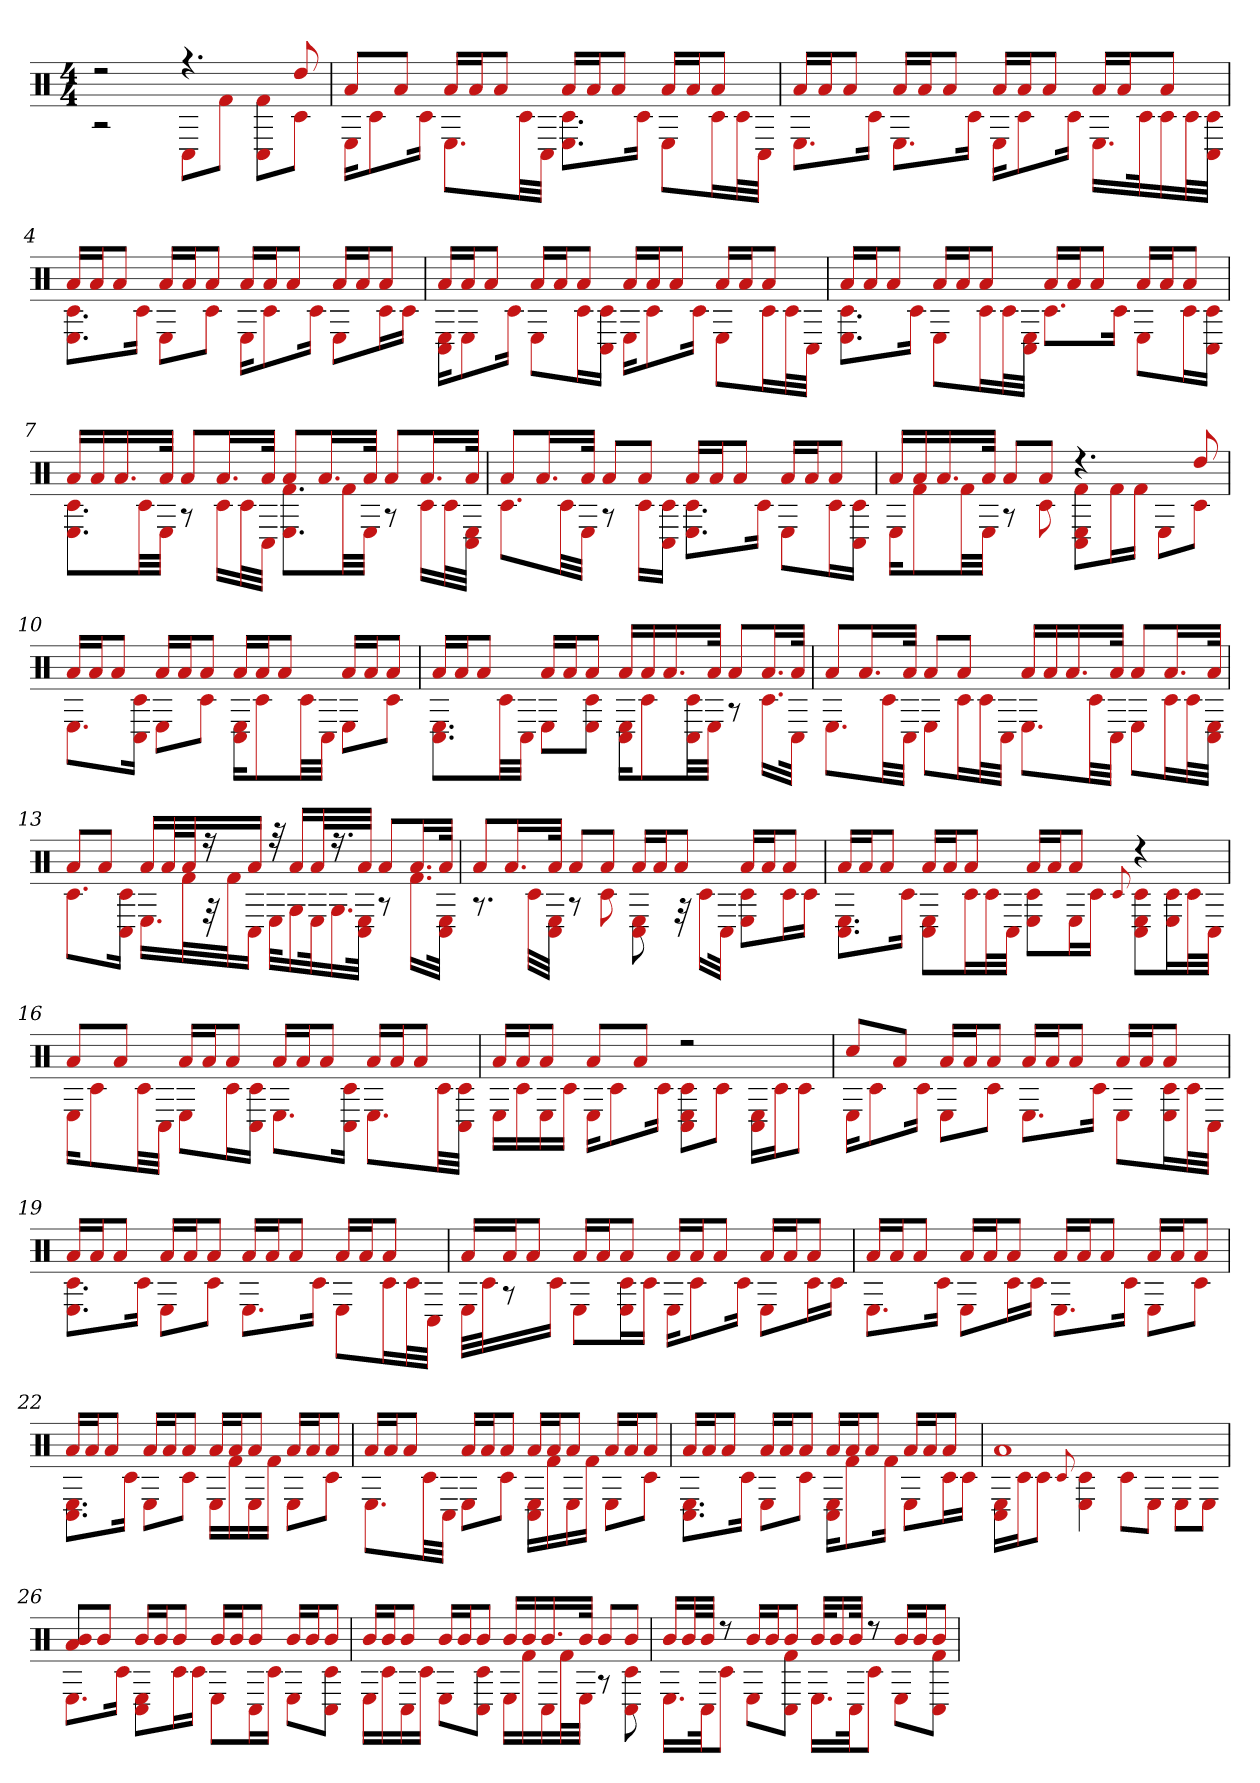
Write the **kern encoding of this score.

**kern
*part1
*staff1
*clefX
*k[]
*M4/4
=1
*^
2r	2r
4.r	8C#L
.	8f#J
.	8C# 8f#L
8dd	8c#J
=2	=2
8aL	16EKL
.	8c#
8aJ	.
.	16c#Jk
16aLL	8.EL
16aJ	.
8aJ	.
.	32c#LL
.	32C#JJJ
16aLL	8.E 8.c#L
16aJ	.
8aJ	.
.	16c#Jk
16aLL	8EL
16aJ	.
8aJ	16c#L
.	32c#L
.	32C#JJJ
=3	=3
16aLL	8.EL
16aJ	.
8aJ	.
.	16c#Jk
16aLL	8.EL
16aJ	.
8aJ	.
.	16c#Jk
16aLL	16EKL
16aJ	8c#
8aJ	.
.	16c#Jk
16aLL	16.ELL
16aJ	.
.	32c#k
8aJ	16c#
.	32c#L
.	32c# 32C#JJJ
=4	=4
16aLL	8.E 8.c#L
16aJ	.
8aJ	.
.	16c#Jk
16aLL	8EL
16aJ	.
8aJ	8c#J
16aLL	16EKL
16aJ	8c#
8aJ	.
.	16c#Jk
16aLL	8EL
16aJ	.
8aJ	16c#L
.	16c#JJ
=5	=5
16aLL	16C# 16EKL
16aJ	8E
8aJ	.
.	16c#Jk
16aLL	8EL
16aJ	.
8aJ	16c#L
.	16c# 16C#JJ
16aLL	16EKL
16aJ	8c#
8aJ	.
.	16c#Jk
16aLL	8EL
16aJ	.
8aJ	16c#L
.	32c#L
.	32C#JJJ
=6	=6
16aLL	8.E 8.c#L
16aJ	.
8aJ	.
.	16c#Jk
16aLL	8EL
16aJ	.
8aJ	16c#L
.	32c#L
.	32C# 32EJJJ
16aLL	8.c#L
16aJ	.
8aJ	.
.	16c#Jk
16aLL	8EL
16aJ	.
8aJ	16c#L
.	16c# 16C#JJ
=7	=7
16aLL	8.E 8.c#L
16a	.
16.a	.
.	32c#LL
32aJJk	32EJJJ
8aL	8r
16.aL	16c#LL
.	32c#L
32aJJk	32C#JJJ
8aL	8.E 8.f#L
16.aL	.
.	32f#LL
32aJJk	32EJJJ
8aL	8r
16.aL	16c#LL
.	32c#L
32aJJk	32C# 32EJJJ
=8	=8
8aL	8.c#L
16.aL	.
.	32c#LL
32aJJk	32EJJJ
8aL	8r
8aJ	16c#LL
.	16c# 16C#JJ
16aLL	8.E 8.c#L
16aJ	.
8aJ	.
.	16c#Jk
16aLL	8EL
16aJ	.
8aJ	16c#L
.	16c# 16C#JJ
=9	=9
16aLL	16EKL
16a	8f#
16.a	.
.	32f#LL
32aJJk	32EJJJ
8aL	8r
8aJ	8c#
4.r	8C# 8E 8f#L
.	16f#L
.	16f#JJ
.	8EL
8dd	8c#J
=10	=10
16aLL	8.EL
16aJ	.
8aJ	.
.	16c# 16C#Jk
16aLL	8EL
16aJ	.
8aJ	8c#J
16aLL	16C# 16EKL
16aJ	8c#
8aJ	.
.	32c#LL
.	32C#JJJ
16aLL	8EL
16aJ	.
8aJ	8c#J
=11	=11
16aLL	8.C# 8.EL
16aJ	.
8aJ	.
.	32c#LL
.	32C#JJJ
16aLL	8EL
16aJ	.
8aJ	8E 8c#J
16aLL	16C# 16EKL
16a	8c#
16.a	.
.	32c# 32C#LL
32aJJk	32EJJJ
8aL	8r
16.aL	16.c#LL
32aJJk	32C#JJk
=12	=12
8aL	8.EL
16.aL	.
.	32c#LL
32aJJk	32C#JJJ
8aL	8EL
8aJ	16c#L
.	32c#L
.	32C#JJJ
16aLL	8.EL
16a	.
16.a	.
.	32c#LL
32aJJk	32C#JJJ
8aL	8EL
16.aL	16c#L
.	32c#L
32aJJk	32C# 32EJJJ
=13	=13
8aL	8.c#L
8aJ	.
.	16c# 16C#Jk
16aLL	16.ELL
32aL	.
32aJ	32f#L
16r	32r
.	32f#J
16aJJ	16C#JJ
32r	32EKLL
16aLL	16G
32aL	32Ek
16.r	16.G
32aJJJ	32C# 32EJJk
8aL	8r
16.aL	16.f#LL
32aJJk	32C# 32EJJk
=14	=14
8aL	8.r
16.aL	.
.	32c#LLL
32aJJk	32C# 32EJJJ
8aL	8r
8aJ	8c#
16aLL	8C# 8E
16aJ	.
8aJ	32r
.	16c#LL
.	32C#JJk
16aLL	8E 8c#L
16aJ	.
8aJ	16c#L
.	16c#JJ
=15	=15
16aLL	8.C# 8.EL
16aJ	.
8aJ	.
.	16c#Jk
16aLL	8C# 8EL
16aJ	.
8aJ	16c#L
.	32c#L
.	32C#JJJ
16aLL	8c# 8EL
16aJ	.
8aJ	16EL
.	16c#JJ
.	8qqc#
4r	8C# 8E 8c#L
.	16E 16c#L
.	32c#L
.	32C#JJJ
=16	=16
8aL	16EKL
.	8c#
8aJ	.
.	32c#LL
.	32C#JJJ
16aLL	8EL
16aJ	.
8aJ	16c#L
.	16c# 16C#JJ
16aLL	8.EL
16aJ	.
8aJ	.
.	16c# 16C#Jk
16aLL	8.EL
16aJ	.
8aJ	.
.	32c#LL
.	32C# 32c#JJJ
=17	=17
16aLL	16ELL
16aJ	16c#
8aJ	16E
.	16c#JJ
8aL	16EKL
.	8c#
8aJ	.
.	16c#Jk
2r	8c# 8C# 8EL
.	8c#J
.	16C# 16ELL
.	16c#J
.	8c#J
=18	=18
8cc#L	16EKL
.	8c#
8aJ	.
.	16c#Jk
16aLL	8EL
16aJ	.
8aJ	8c#J
16aLL	8.EL
16aJ	.
8aJ	.
.	16c#Jk
16aLL	8EL
16aJ	.
8aJ	16c# 16EL
.	32c#L
.	32C#JJJ
=19	=19
16aLL	8.E 8.c#L
16aJ	.
8aJ	.
.	16c#Jk
16aLL	8EL
16aJ	.
8aJ	8c#J
16aLL	8.EL
16aJ	.
8aJ	.
.	16c#Jk
16aLL	8EL
16aJ	.
8aJ	16c#L
.	32c#L
.	32C#JJJ
=20	=20
16aLL	32ELLL
.	32c#J
16aJ	8r
8aJ	.
.	16c#JJ
16aLL	8EL
16aJ	.
8aJ	16c# 16EL
.	16c#JJ
16aLL	16EKL
16aJ	8c#
8aJ	.
.	16c#Jk
16aLL	8EL
16aJ	.
8aJ	16c#L
.	16c#JJ
=21	=21
16aLL	8.EL
16aJ	.
8aJ	.
.	16c#Jk
16aLL	8EL
16aJ	.
8aJ	16c#L
.	16c#JJ
16aLL	8.EL
16aJ	.
8aJ	.
.	16c#Jk
16aLL	8EL
16aJ	.
8aJ	8c#J
=22	=22
16aLL	8.C# 8.EL
16aJ	.
8aJ	.
.	16c#Jk
16aLL	8EL
16aJ	.
8aJ	8c#J
16aLL	16ELL
16aJ	16f#
8aJ	16E
.	16f#JJ
16aLL	8EL
16aJ	.
8aJ	8c#J
=23	=23
16aLL	8.EL
16aJ	.
8aJ	.
.	32c#LL
.	32C#JJJ
16aLL	8EL
16aJ	.
8aJ	8c#J
16aLL	16C# 16ELL
16aJ	16f#
8aJ	16E
.	16f#JJ
16aLL	8EL
16aJ	.
8aJ	8c#J
=24	=24
16aLL	8.C# 8.EL
16aJ	.
8aJ	.
.	16c#Jk
16aLL	8EL
16aJ	.
8aJ	8c#J
16aLL	16C# 16EKL
16aJ	8f#
8aJ	.
.	16f#Jk
16aLL	8EL
16aJ	.
8aJ	16c#L
.	16c#JJ
=25	=25
1a	16C# 16ELL
.	16c#J
.	8c#J
.	8qqc#
.	4E 4c#
.	8c#L
.	8EJ
.	8EL
.	8EJ
=26	=26
8b 8aL	8.EL
8bJ	.
.	16c#Jk
16bLL	8C# 8EL
16bJ	.
8bJ	16c#L
.	16c#JJ
16bLL	8EL
16bJ	.
8bJ	16C#L
.	16c#JJ
16bLL	8EL
16bJ	.
8bJ	8C# 8c#J
=27	=27
16bLL	16ELL
16bJ	16c#
8bJ	16C#
.	16c#JJ
16bLL	8EL
16bJ	.
8bJ	8C# 8c#J
16bLL	16ELL
16b	16f#
16.b	16C#
.	32f#L
32bJJk	32EJJJ
8bL	8r
8bJ	8C# 8c#
=28	=28
16bLL	16.ELL
32bL	.
32bJJJ	32C#Jk
8r	8c#J
16bLL	8EL
16bJ	.
8bJ	8f# 8C#J
32bKLL	16.ELL
16b	.
32bJJk	32C#Jk
8r	8c#J
16bLL	8EL
16bJ	.
8bJ	8f# 8C#J
*v	*v
=
*-
